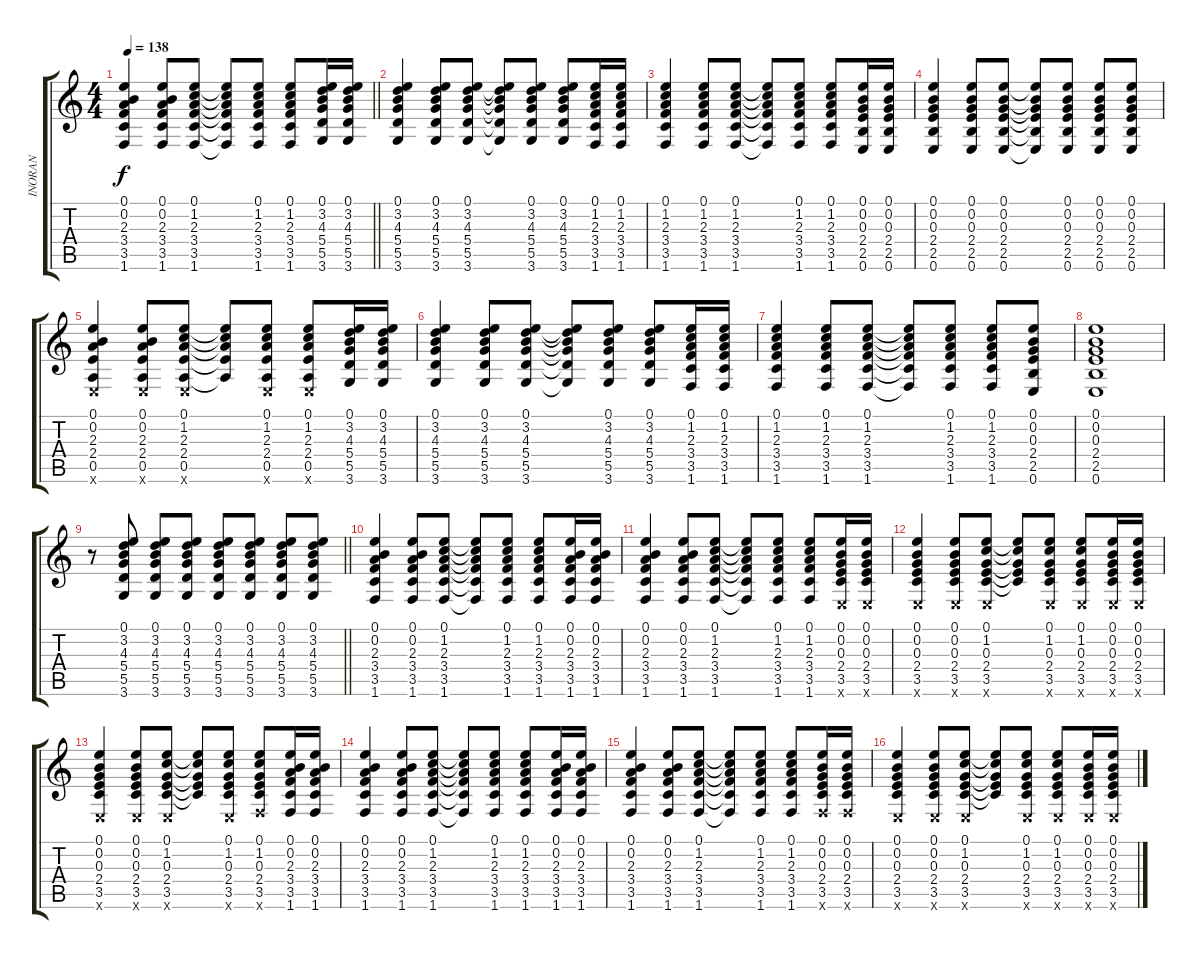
\track ("INORAN" "INORAN") {instrument acousticguitarsteel}
\staff {score tabs}
\tuning (E4 B3 G3 D3 A2 E2) {hide}
\ts (4 4)
\tempo 138
\clef g2
\barLineRight lightlight
\ks c
(0.1 0.2 2.3 3.4 3.5 1.6).4{dy f} (0.1 0.2 2.3 3.4 3.5 1.6).8 (0.1 1.2 2.3 3.4 3.5 1.6).8 (0.1{t} 1.2{t} 2.3{t} 3.4{t} 3.5{t} 1.6{t}).8 (0.1 1.2 2.3 3.4 3.5 1.6).8 (0.1 1.2 2.3 3.4 3.5 1.6).8 (0.1 3.2 4.3 5.4 5.5 3.6).16 (0.1 3.2 4.3 5.4 5.5 3.6).16 |
(0.1 3.2 4.3 5.4 5.5 3.6).4 (0.1 3.2 4.3 5.4 5.5 3.6).8 (0.1 3.2 4.3 5.4 5.5 3.6).8 (0.1{t} 3.2{t} 4.3{t} 5.4{t} 5.5{t} 3.6{t}).8 (0.1 3.2 4.3 5.4 5.5 3.6).8 (0.1 3.2 4.3 5.4 5.5 3.6).8 (0.1 1.2 2.3 3.4 3.5 1.6).16 (0.1 1.2 2.3 3.4 3.5 1.6).16 |
(0.1 1.2 2.3 3.4 3.5 1.6).4 (0.1 1.2 2.3 3.4 3.5 1.6).8 (0.1 1.2 2.3 3.4 3.5 1.6).8 (0.1{t} 1.2{t} 2.3{t} 3.4{t} 3.5{t} 1.6{t}).8 (0.1 1.2 2.3 3.4 3.5 1.6).8 (0.1 1.2 2.3 3.4 3.5 1.6).8 (0.1 0.2 0.3 2.4 2.5 0.6).16 (0.1 0.2 0.3 2.4 2.5 0.6).16 |
(0.1 0.2 0.3 2.4 2.5 0.6).4 (0.1 0.2 0.3 2.4 2.5 0.6).8 (0.1 0.2 0.3 2.4 2.5 0.6).8 (0.1{t} 0.2{t} 0.3{t} 2.4{t} 2.5{t} 0.6{t}).8 (0.1 0.2 0.3 2.4 2.5 0.6).8 (0.1 0.2 0.3 2.4 2.5 0.6).8 (0.1 0.2 0.3 2.4 2.5 0.6).8 |
(0.1 0.2 2.3 2.4 0.5 0.6{x}).4 (0.1 0.2 2.3 2.4 0.5 0.6{x}).8 (0.1 1.2 2.3 2.4 0.5 0.6{x}).8 (0.1{t} 1.2{t} 2.3{t} 2.4{t} 0.5{t}).8 (0.1 1.2 2.3 2.4 0.5 0.6{x}).8 (0.1 1.2 2.3 2.4 0.5 0.6{x}).8 (0.1 3.2 4.3 5.4 5.5 3.6).16 (0.1 3.2 4.3 5.4 5.5 3.6).16 |
(0.1 3.2 4.3 5.4 5.5 3.6).4 (0.1 3.2 4.3 5.4 5.5 3.6).8 (0.1 3.2 4.3 5.4 5.5 3.6).8 (0.1{t} 3.2{t} 4.3{t} 5.4{t} 5.5{t} 3.6{t}).8 (0.1 3.2 4.3 5.4 5.5 3.6).8 (0.1 3.2 4.3 5.4 5.5 3.6).8 (0.1 1.2 2.3 3.4 3.5 1.6).16 (0.1 1.2 2.3 3.4 3.5 1.6).16 |
(0.1 1.2 2.3 3.4 3.5 1.6).4 (0.1 1.2 2.3 3.4 3.5 1.6).8 (0.1 1.2 2.3 3.4 3.5 1.6).8 (0.1{t} 1.2{t} 2.3{t} 3.4{t} 3.5{t} 1.6{t}).8 (0.1 1.2 2.3 3.4 3.5 1.6).8 (0.1 1.2 2.3 3.4 3.5 1.6).8 (0.1 0.2 0.3 2.4 2.5 0.6).8 |
(0.1 0.2 0.3 2.4 2.5 0.6).1 |
\barLineRight lightlight
r.8 (0.1 3.2 4.3 5.4 5.5 3.6).8 (0.1 3.2 4.3 5.4 5.5 3.6).8 (0.1 3.2 4.3 5.4 5.5 3.6).8 (0.1 3.2 4.3 5.4 5.5 3.6).8 (0.1 3.2 4.3 5.4 5.5 3.6).8 (0.1 3.2 4.3 5.4 5.5 3.6).8 (0.1 3.2 4.3 5.4 5.5 3.6).8 |
(0.1 0.2 2.3 3.4 3.5 1.6).4 (0.1 0.2 2.3 3.4 3.5 1.6).8 (0.1 1.2 2.3 3.4 3.5 1.6).8 (0.1{t} 1.2{t} 2.3{t} 3.4{t} 3.5{t} 1.6{t}).8 (0.1 1.2 2.3 3.4 3.5 1.6).8 (0.1 1.2 2.3 3.4 3.5 1.6).8 (0.1 0.2 2.3 3.4 3.5 1.6).16 (0.1 0.2 2.3 3.4 3.5 1.6).16 |
(0.1 0.2 2.3 3.4 3.5 1.6).4 (0.1 0.2 2.3 3.4 3.5 1.6).8 (0.1 1.2 2.3 3.4 3.5 1.6).8 (0.1{t} 1.2{t} 2.3{t} 3.4{t} 3.5{t} 1.6{t}).8 (0.1 1.2 2.3 3.4 3.5 1.6).8 (0.1 1.2 2.3 3.4 3.5 1.6).8 (0.1 0.2 0.3 2.4 3.5 0.6{x}).16 (0.1 0.2 0.3 2.4 3.5 0.6{x}).16 |
(0.1 0.2 0.3 2.4 3.5 0.6{x}).4 (0.1 0.2 0.3 2.4 3.5 0.6{x}).8 (0.1 1.2 0.3 2.4 3.5 0.6{x}).8 (0.1{t} 1.2{t} 0.3{t} 2.4{t} 3.5{t}).8 (0.1 1.2 0.3 2.4 3.5 0.6{x}).8 (0.1 1.2 0.3 2.4 3.5 0.6{x}).8 (0.1 0.2 0.3 2.4 3.5 0.6{x}).16 (0.1 0.2 0.3 2.4 3.5 0.6{x}).16 |
(0.1 0.2 0.3 2.4 3.5 0.6{x}).4 (0.1 0.2 0.3 2.4 3.5 0.6{x}).8 (0.1 1.2 0.3 2.4 3.5 0.6{x}).8 (0.1{t} 1.2{t} 0.3{t} 2.4{t} 3.5{t}).8 (0.1 1.2 0.3 2.4 3.5 0.6{x}).8 (0.1 1.2 0.3 2.4 3.5 1.6{x}).8 (0.1 0.2 2.3 3.4 3.5 1.6).16 (0.1 0.2 2.3 3.4 3.5 1.6).16 |
(0.1 0.2 2.3 3.4 3.5 1.6).4 (0.1 0.2 2.3 3.4 3.5 1.6).8 (0.1 1.2 2.3 3.4 3.5 1.6).8 (0.1{t} 1.2{t} 2.3{t} 3.4{t} 3.5{t} 1.6{t}).8 (0.1 1.2 2.3 3.4 3.5 1.6).8 (0.1 1.2 2.3 3.4 3.5 1.6).8 (0.1 0.2 2.3 3.4 3.5 1.6).16 (0.1 0.2 2.3 3.4 3.5 1.6).16 |
(0.1 0.2 2.3 3.4 3.5 1.6).4 (0.1 0.2 2.3 3.4 3.5 1.6).8 (0.1 1.2 2.3 3.4 3.5 1.6).8 (0.1{t} 1.2{t} 2.3{t} 3.4{t} 3.5{t} 1.6{t}).8 (0.1 1.2 2.3 3.4 3.5 1.6).8 (0.1 1.2 2.3 3.4 3.5 1.6).8 (0.1 0.2 0.3 2.4 3.5 1.6{x}).16 (0.1 0.2 0.3 2.4 3.5 1.6{x}).16 |
(0.1 0.2 0.3 2.4 3.5 0.6{x}).4 (0.1 0.2 0.3 2.4 3.5 0.6{x}).8 (0.1 1.2 0.3 2.4 3.5 0.6{x}).8 (0.1{t} 1.2{t} 0.3{t} 2.4{t} 3.5{t}).8 (0.1 1.2 0.3 2.4 3.5 0.6{x}).8 (0.1 1.2 0.3 2.4 3.5 0.6{x}).8 (0.1 0.2 0.3 2.4 3.5 0.6{x}).16 (0.1 0.2 0.3 2.4 3.5 0.6{x}).16
